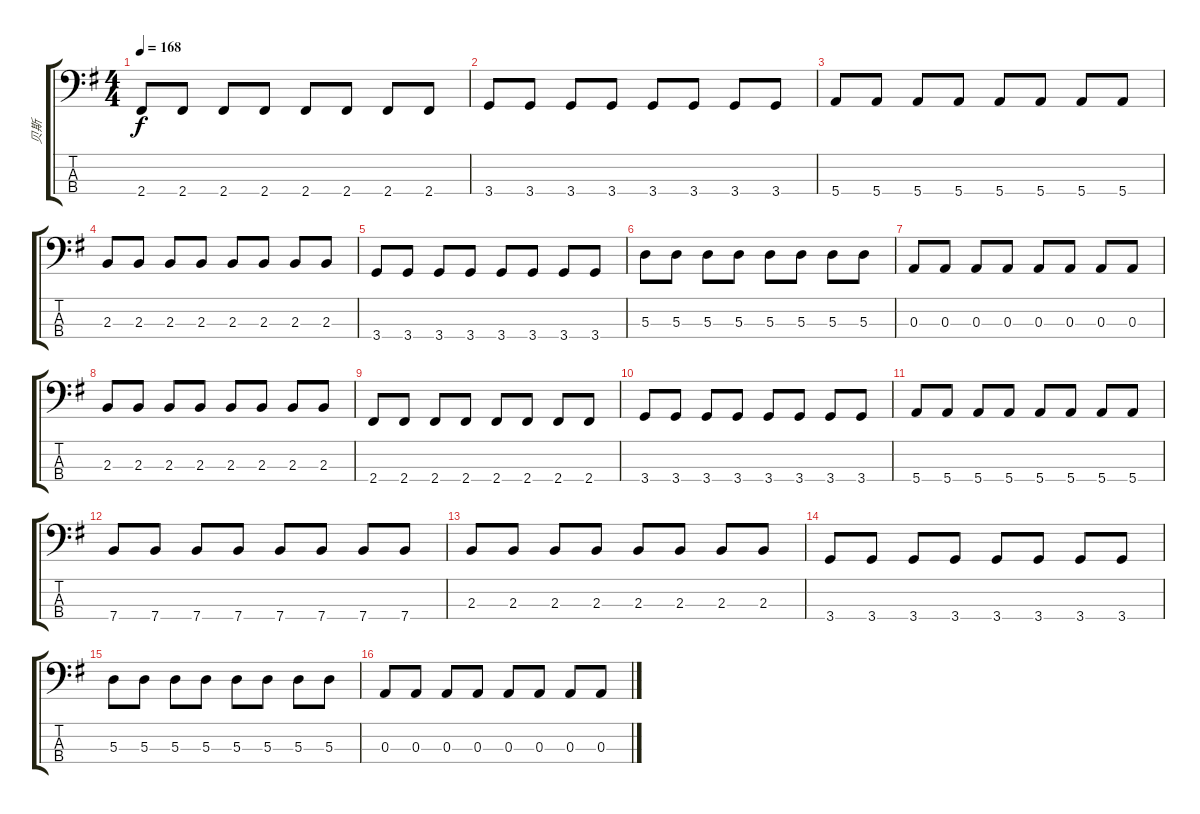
\track ("贝斯" "贝斯") {instrument electricbassfinger}
\staff {score tabs}
\tuning (G2 D2 A1 E1) {hide}
\ts (4 4)
\tempo 168
\clef f4
\ks g
2.4.8{dy f} 2.4.8 2.4.8 2.4.8 2.4.8 2.4.8 2.4.8 2.4.8 |
3.4.8 3.4.8 3.4.8 3.4.8 3.4.8 3.4.8 3.4.8 3.4.8 |
5.4.8 5.4.8 5.4.8 5.4.8 5.4.8 5.4.8 5.4.8 5.4.8 |
2.3.8 2.3.8 2.3.8 2.3.8 2.3.8 2.3.8 2.3.8 2.3.8 |
3.4.8 3.4.8 3.4.8 3.4.8 3.4.8 3.4.8 3.4.8 3.4.8 |
5.3.8 5.3.8 5.3.8 5.3.8 5.3.8 5.3.8 5.3.8 5.3.8 |
0.3.8 0.3.8 0.3.8 0.3.8 0.3.8 0.3.8 0.3.8 0.3.8 |
2.3.8 2.3.8 2.3.8 2.3.8 2.3.8 2.3.8 2.3.8 2.3.8 |
2.4.8 2.4.8 2.4.8 2.4.8 2.4.8 2.4.8 2.4.8 2.4.8 |
3.4.8 3.4.8 3.4.8 3.4.8 3.4.8 3.4.8 3.4.8 3.4.8 |
5.4.8 5.4.8 5.4.8 5.4.8 5.4.8 5.4.8 5.4.8 5.4.8 |
7.4.8 7.4.8 7.4.8 7.4.8 7.4.8 7.4.8 7.4.8 7.4.8 |
2.3.8 2.3.8 2.3.8 2.3.8 2.3.8 2.3.8 2.3.8 2.3.8 |
3.4.8 3.4.8 3.4.8 3.4.8 3.4.8 3.4.8 3.4.8 3.4.8 |
5.3.8 5.3.8 5.3.8 5.3.8 5.3.8 5.3.8 5.3.8 5.3.8 |
0.3.8 0.3.8 0.3.8 0.3.8 0.3.8 0.3.8 0.3.8 0.3.8
